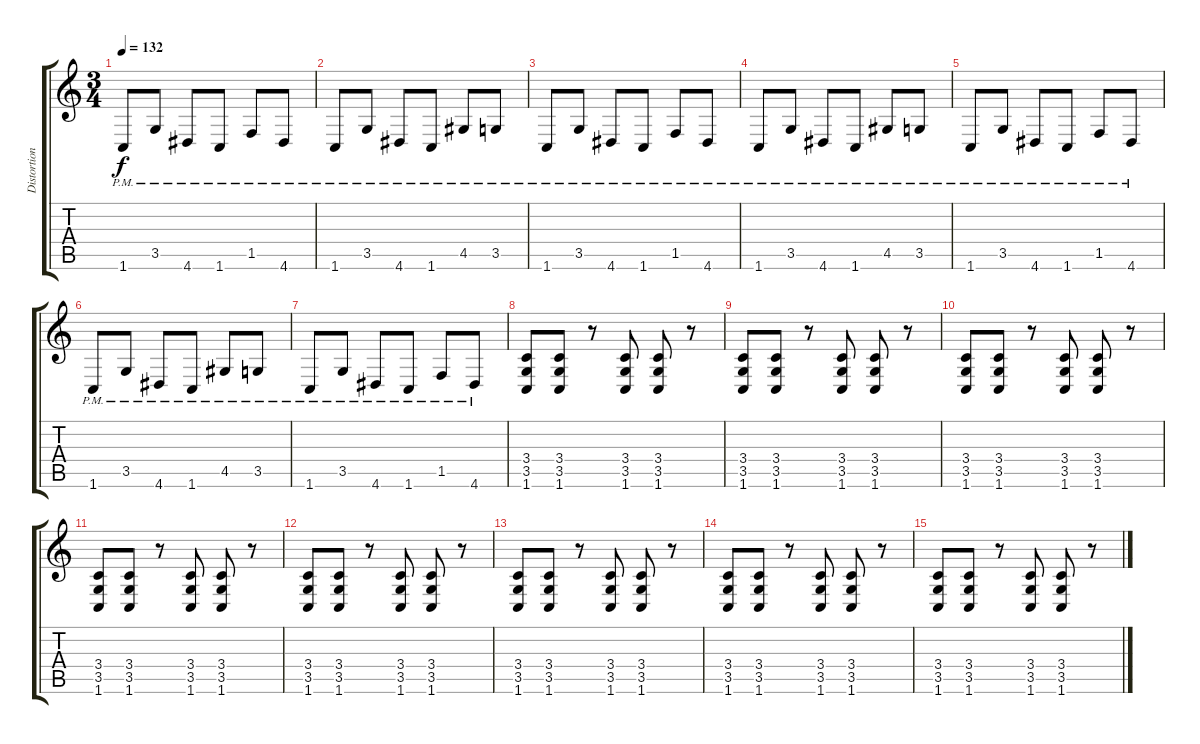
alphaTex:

\track ("Distortion guitar 2" "Distortion") {instrument distortionguitar}
\staff {score tabs}
\tuning (B3 Gb3 D3 A2 E2 B1) {hide}
\ts (3 4)
\tempo 132
\clef g2
\ks c
1.6{pm}.8{dy f} 3.5{pm}.8 4.6{pm}.8 1.6{pm}.8 1.5{pm}.8 4.6{pm}.8 |
1.6{pm}.8 3.5{pm}.8 4.6{pm}.8 1.6{pm}.8 4.5{pm}.8 3.5{pm}.8 |
1.6{pm}.8 3.5{pm}.8 4.6{pm}.8 1.6{pm}.8 1.5{pm}.8 4.6{pm}.8 |
1.6{pm}.8 3.5{pm}.8 4.6{pm}.8 1.6{pm}.8 4.5{pm}.8 3.5{pm}.8 |
1.6{pm}.8 3.5{pm}.8 4.6{pm}.8 1.6{pm}.8 1.5{pm}.8 4.6{pm}.8 |
1.6{pm}.8 3.5{pm}.8 4.6{pm}.8 1.6{pm}.8 4.5{pm}.8 3.5{pm}.8 |
1.6{pm}.8 3.5{pm}.8 4.6{pm}.8 1.6{pm}.8 1.5{pm}.8 4.6{pm}.8 |
(3.4 3.5 1.6).8 (3.4 3.5 1.6).8 r.8 (3.4 3.5 1.6).8 (3.4 3.5 1.6).8 r.8 |
(3.4 3.5 1.6).8 (3.4 3.5 1.6).8 r.8 (3.4 3.5 1.6).8 (3.4 3.5 1.6).8 r.8 |
(3.4 3.5 1.6).8 (3.4 3.5 1.6).8 r.8 (3.4 3.5 1.6).8 (3.4 3.5 1.6).8 r.8 |
(3.4 3.5 1.6).8 (3.4 3.5 1.6).8 r.8 (3.4 3.5 1.6).8 (3.4 3.5 1.6).8 r.8 |
(3.4 3.5 1.6).8 (3.4 3.5 1.6).8 r.8 (3.4 3.5 1.6).8 (3.4 3.5 1.6).8 r.8 |
(3.4 3.5 1.6).8 (3.4 3.5 1.6).8 r.8 (3.4 3.5 1.6).8 (3.4 3.5 1.6).8 r.8 |
(3.4 3.5 1.6).8 (3.4 3.5 1.6).8 r.8 (3.4 3.5 1.6).8 (3.4 3.5 1.6).8 r.8 |
(3.4 3.5 1.6).8 (3.4 3.5 1.6).8 r.8 (3.4 3.5 1.6).8 (3.4 3.5 1.6).8 r.8
